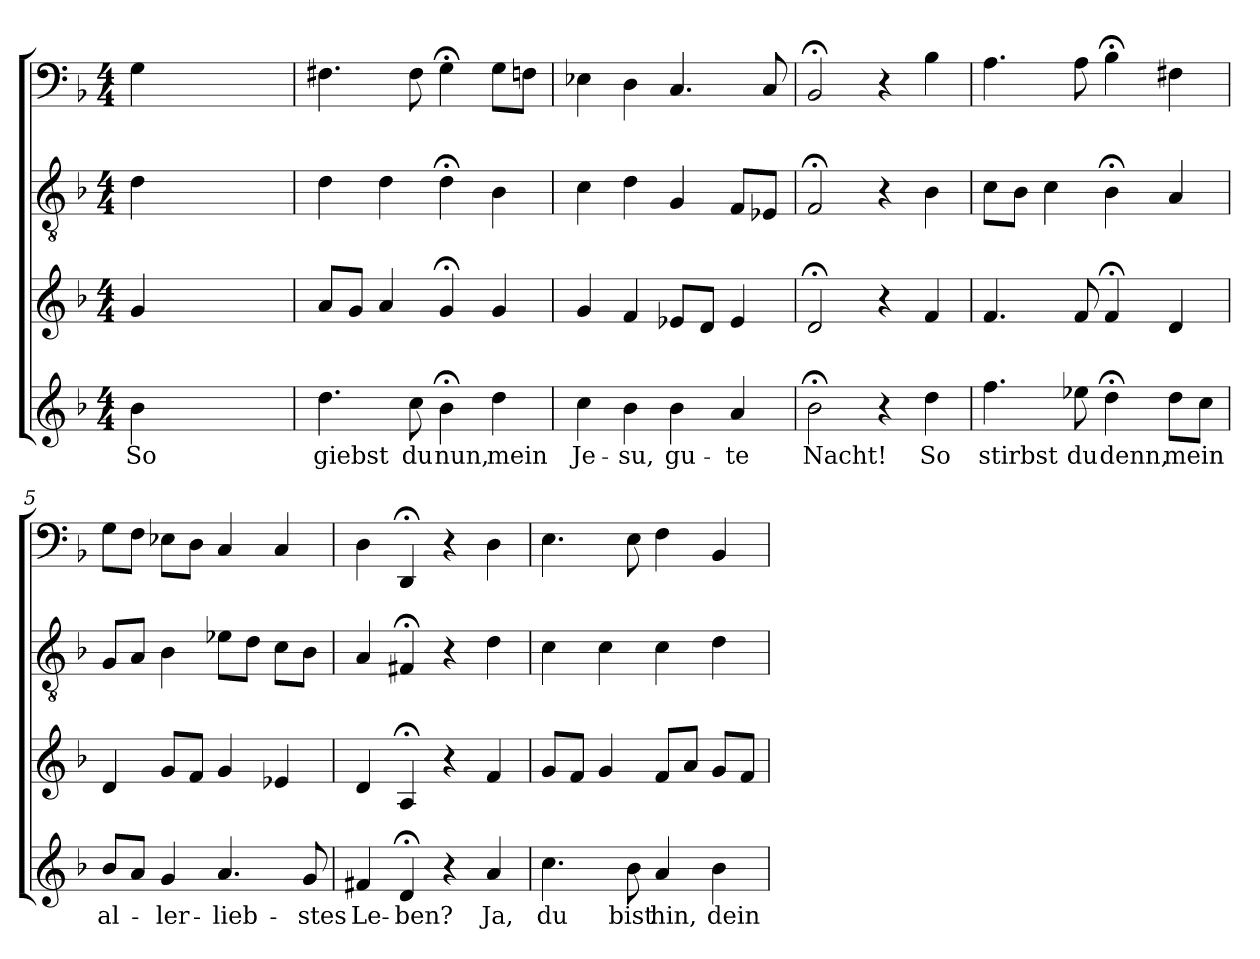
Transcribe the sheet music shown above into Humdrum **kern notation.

**kern	**text	**kern	**kern	**kern
*part4	*part4	*part3	*part2	*part1
*staff4	*staff4	*staff3	*staff2	*staff1
*clefG2	*	*clefG2	*clefGv2	*clefF4
*k[b-]	*	*k[b-]	*k[b-]	*k[b-]
*d:	*	*d:	*d:	*d:
*M4/4	*	*M4/4	*M4/4	*M4/4
=	=	=	=	=
4b-\	So	4g/	4d\	4G\
2ryy	.	2ryy	2ryy	2ryy
4ryy	.	4ryy	4ryy	4ryy
=1	=1	=1	=1	=1
4.dd\	giebst	8a/L	4d\	4.F#X\
.	.	8g/J	.	.
.	.	4a/	4d\	.
8cc\	du	.	.	8F#\
4b-;<\	nun,	4g;</	4d;<\	4G;<\
4dd\	mein	4g/	4B-\	8G\L
.	.	.	.	8Fn\J
=2	=2	=2	=2	=2
4cc\	Je-	4g/	4c\	4E-X\
4b-\	-su,	4f/	4d\	4D\
4b-\	gu-	8e-X/L	4G/	4.C/
.	.	8d/J	.	.
4a/	-te	4e-/	8F/L	.
.	.	.	8E-X/J	8C/
=3	=3	=3	=3	=3
2b-;<\	Nacht!	2d;</	2F;</	2BB-;</
4r	.	4r	4r	4r
4dd\	So	4f/	4B-\	4B-\
=4	=4	=4	=4	=4
4.ff\	stirbst	4.f/	8c\L	4.A\
.	.	.	8B-\J	.
.	.	.	4c\	.
8ee-X\	du	8f/	.	8A\
4dd;<\	denn,	4f;</	4B-;<\	4B-;<\
8dd\L	mein	4d/	4A/	4F#X\
8cc\J	.	.	.	.
=5	=5	=5	=5	=5
8b-/L	al-	4d/	8G/L	8G\L
8a/J	.	.	8A/J	8F\J
4g/	-ler-	8g/L	4B-\	8E-X\L
.	.	8f/J	.	8D\J
4.a/	-lieb-	4g/	8e-X\L	4C/
.	.	.	8d\J	.
.	.	4e-X/	8c\L	4C/
8g/	-stes	.	8B-\J	.
=6	=6	=6	=6	=6
4f#X/	Le-	4d/	4A/	4D\
4d;</	-ben?	4A;</	4F#X;</	4DD;</
4r	.	4r	4r	4r
4a/	Ja,	4f/	4d\	4D\
=7	=7	=7	=7	=7
4.cc\	du	8g/L	4c\	4.E\
.	.	8f/J	.	.
.	.	4g/	4c\	.
8b-\	bist	.	.	8E\
4a/	hin,	8f/L	4c\	4F\
.	.	8a/J	.	.
4b-\	dein	8g/L	4d\	4BB-/
.	.	8f/J	.	.
=	=	=	=	=
*-	*-	*-	*-	*-
